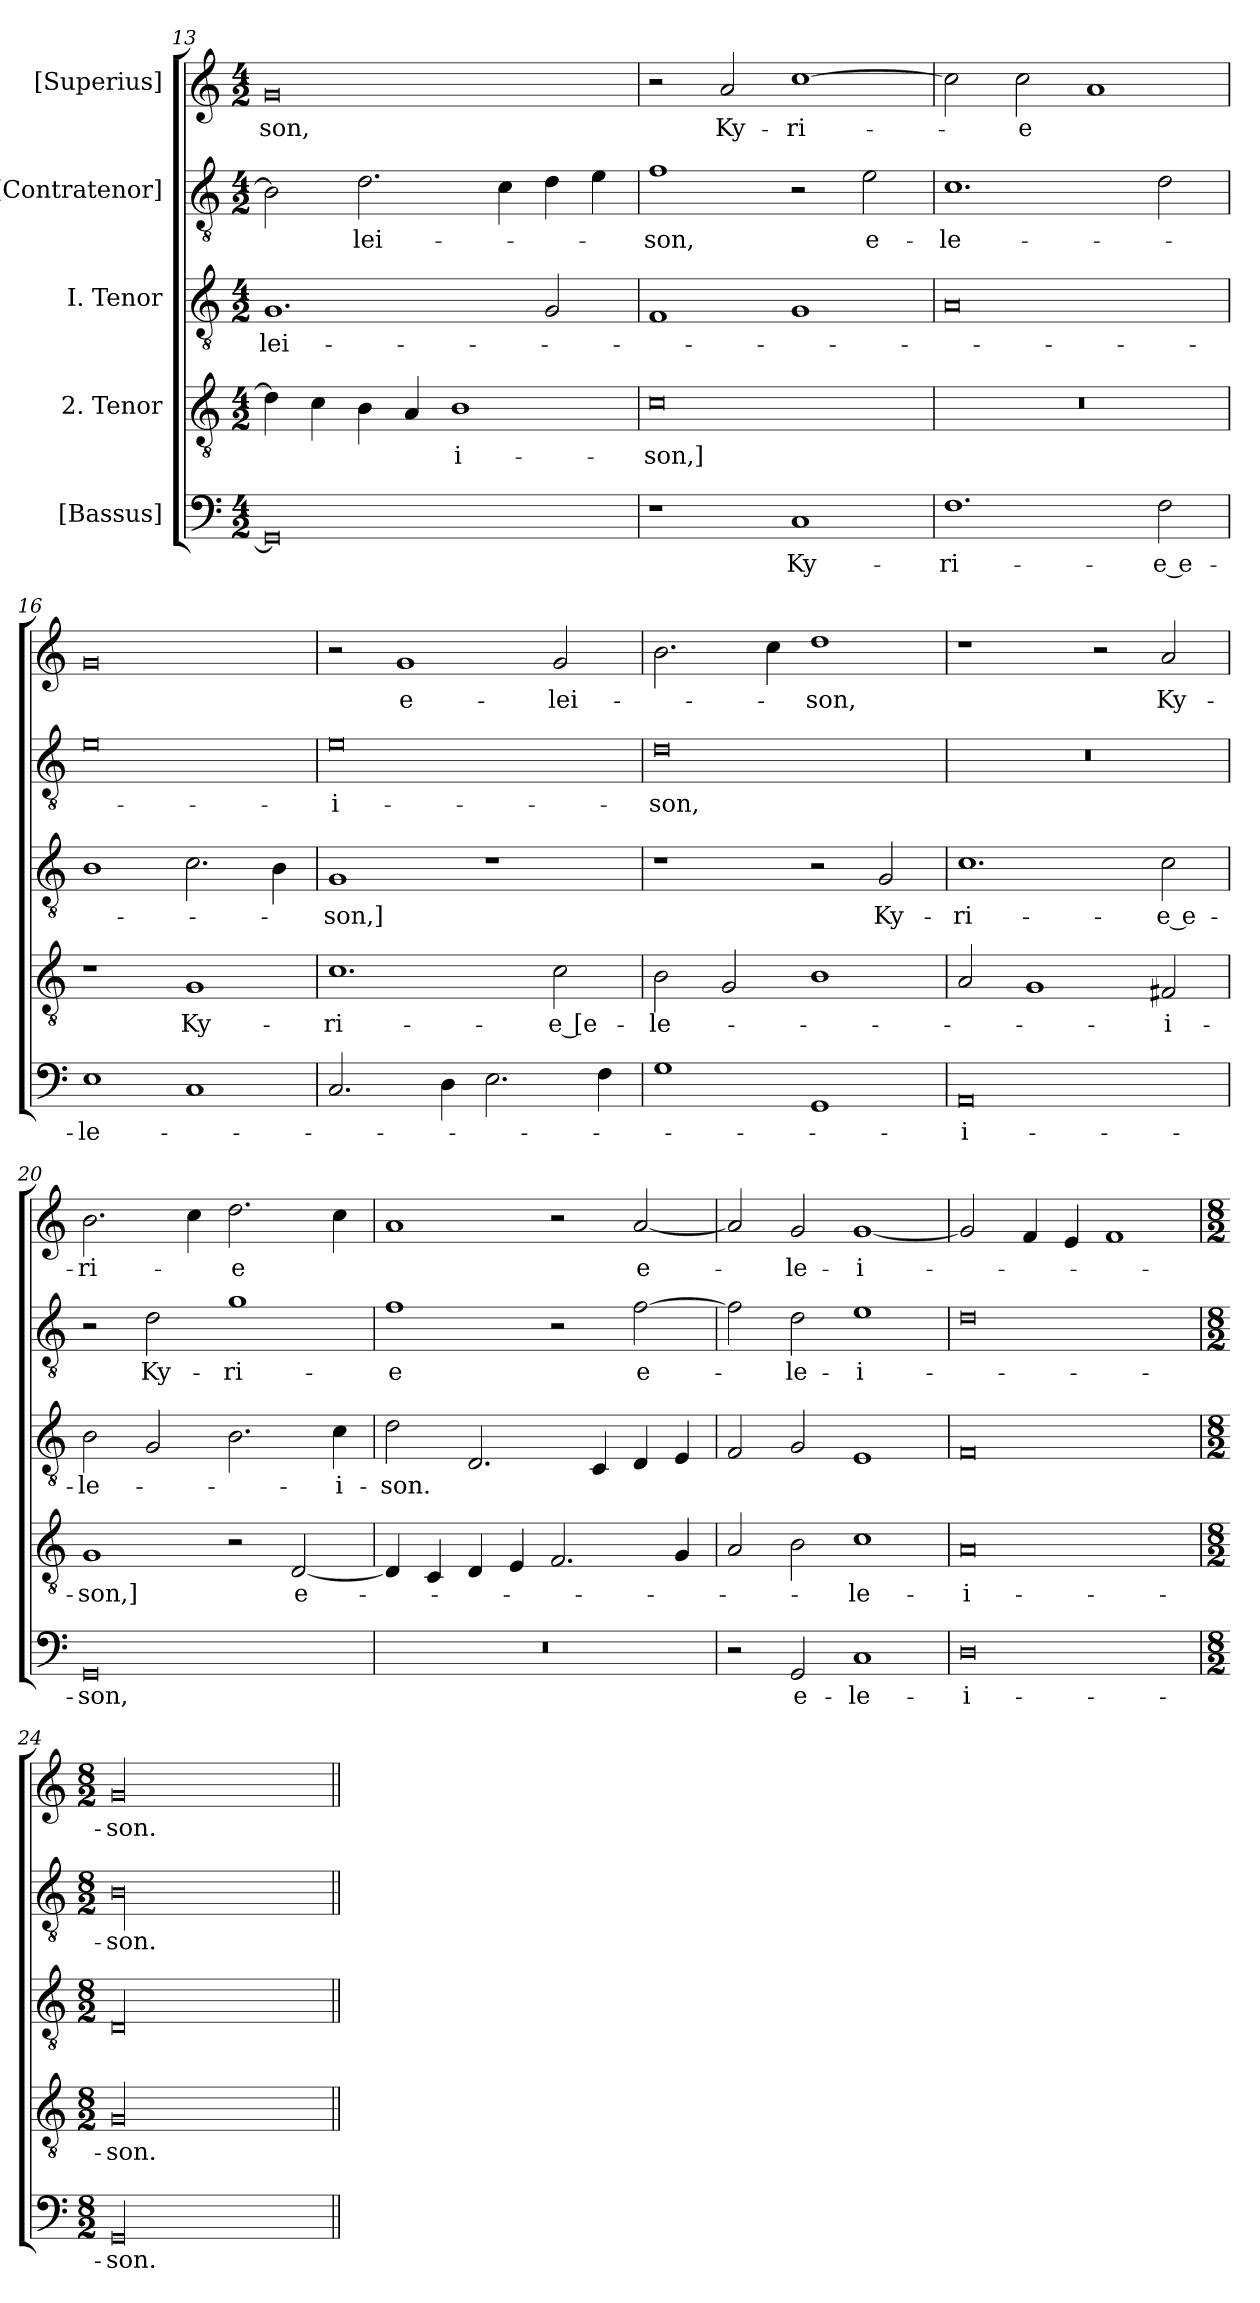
**kern	**text	**kern	**text	**kern	**text	**kern	**text	**kern	**text
*part5	*part5	*part4	*part4	*part3	*part3	*part2	*part2	*part1	*part1
*staff5	*staff5	*staff4	*staff4	*staff3	*staff3	*staff2	*staff2	*staff1	*staff1
*I"[Bassus]	*	*I"2. Tenor	*	*I"I. Tenor	*	*I"[Contratenor]	*	*I"[Superius]	*
*clefF4	*	*clefGv2	*	*clefGv2	*	*clefGv2	*	*clefG2	*
*k[]	*	*k[]	*	*k[]	*	*k[]	*	*k[]	*
*M4/2	*	*M4/2	*	*M4/2	*	*M4/2	*	*M4/2	*
=13	=13	=13	=13	=13	=13	=13	=13	=13	=13
0GG/]	.	4d\]	.	1.G/	-lei-	2B\]	.	0g/	-son,
.	.	4c\	.	.	.	.	.	.	.
.	.	4B\	.	.	.	2.d\	-lei-	.	.
.	.	4A/	.	.	.	.	.	.	.
.	.	1B\	-i-	.	.	.	.	.	.
.	.	.	.	.	.	4c\	.	.	.
.	.	.	.	2G/	.	4d\	.	.	.
.	.	.	.	.	.	4e\	.	.	.
=14	=14	=14	=14	=14	=14	=14	=14	=14	=14
1r	.	0c\	-son,]	1F/	.	1f\	-son,	2r	.
.	.	.	.	.	.	.	.	2a/	Ky-
1C/	Ky-	.	.	1G/	.	2r	.	[1cc\	-ri-
.	.	.	.	.	.	2e\	e-	.	.
=15	=15	=15	=15	=15	=15	=15	=15	=15	=15
1.F\	-ri-	0r	.	0A/	.	1.c\	-le-	2cc\]	.
.	.	.	.	.	.	.	.	2cc\	-e
.	.	.	.	.	.	.	.	1a/	.
2F\	-e e-	.	.	.	.	2d\	.	.	.
=16	=16	=16	=16	=16	=16	=16	=16	=16	=16
1E\	-le-	1r	.	1B\	.	0e\	.	0g/	.
1C/	.	1G/	Ky-	2.c\	.	.	.	.	.
.	.	.	.	4B\	.	.	.	.	.
=17	=17	=17	=17	=17	=17	=17	=17	=17	=17
2.C/	.	1.c\	-ri-	1G/	-son,]	0e\	-i-	2r	.
.	.	.	.	.	.	.	.	1g/	e-
4D\	.	.	.	.	.	.	.	.	.
2.E\	.	.	.	1r	.	.	.	.	.
.	.	2c\	-e [e-	.	.	.	.	2g/	-lei-
4F\	.	.	.	.	.	.	.	.	.
=18	=18	=18	=18	=18	=18	=18	=18	=18	=18
1G\	.	2B\	-le-	1r	.	0d\	-son,	2.b\	.
.	.	2G/	.	.	.	.	.	.	.
.	.	.	.	.	.	.	.	4cc\	.
1GG/	.	1B\	.	2r	.	.	.	1dd\	-son,
.	.	.	.	2G/	Ky-	.	.	.	.
=19	=19	=19	=19	=19	=19	=19	=19	=19	=19
0AA/	-i-	2A/	.	1.c\	-ri-	0r	.	1r	.
.	.	1G/	.	.	.	.	.	.	.
.	.	.	.	.	.	.	.	2r	.
.	.	2F#X/	-i-	2c\	-e e-	.	.	2a/	Ky-
=20	=20	=20	=20	=20	=20	=20	=20	=20	=20
0GG/	-son,	1G/	-son,]	2B\	-le-	2r	.	2.b\	-ri-
.	.	.	.	2G/	.	2d\	Ky-	.	.
.	.	.	.	.	.	.	.	4cc\	.
.	.	2r	.	2.B\	.	1g\	-ri-	2.dd\	-e
.	.	[2D/	e-	.	.	.	.	.	.
.	.	.	.	4c\	-i-	.	.	4cc\	.
=21	=21	=21	=21	=21	=21	=21	=21	=21	=21
0r	.	4D/]	.	2d\	-son.	1f\	-e	1a/	.
.	.	4C/	.	.	.	.	.	.	.
.	.	4D/	.	2.D/	.	.	.	.	.
.	.	4E/	.	.	.	.	.	.	.
.	.	2.F/	.	.	.	2r	.	2r	.
.	.	.	.	4C/	.	.	.	.	.
.	.	.	.	4D/	.	[2f\	e-	[2a/	e-
.	.	4G/	.	4E/	.	.	.	.	.
=22	=22	=22	=22	=22	=22	=22	=22	=22	=22
2r	.	2A/	.	2F/	.	2f\]	.	2a/]	.
2GG/	e-	2B\	.	2G/	.	2d\	-le-	2g/	-le-
1C/	-le-	1c\	-le-	1E/	.	1e\	-i-	[1g/	-i-
=23	=23	=23	=23	=23	=23	=23	=23	=23	=23
0D\	-i-	0A/	-i-	0F/	.	0d\	.	2g/]	.
.	.	.	.	.	.	.	.	4f/	.
.	.	.	.	.	.	.	.	4e/	.
.	.	.	.	.	.	.	.	1f/	.
=24	=24	=24	=24	=24	=24	=24	=24	=24	=24
*M8/2	*	*M8/2	*	*M8/2	*	*M8/2	*	*M8/2	*
00GG/	-son.	00G/	-son.	00D/	.	00B\	-son.	00g/	-son.
=||	=||	=||	=||	=||	=||	=||	=||	=||	=||
*-	*-	*-	*-	*-	*-	*-	*-	*-	*-
